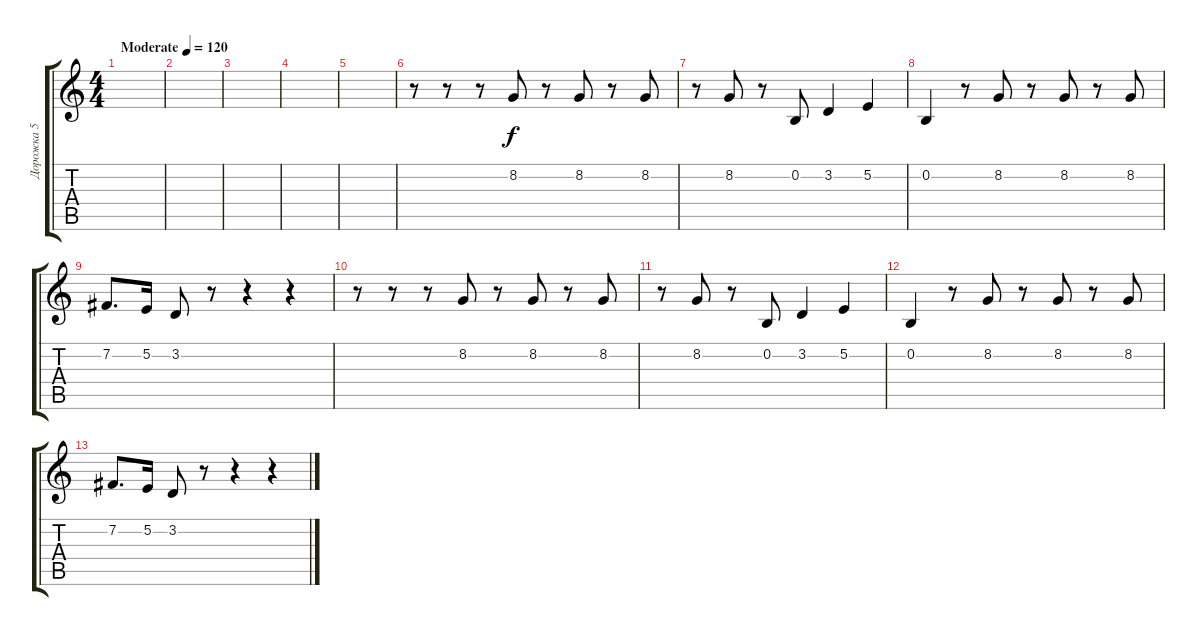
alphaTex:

\track ("Дорожка 5" "Дорожка 5") {instrument rockorgan}
\staff {score tabs}
\tuning (E4 B3 G3 D3 A2 E2) {hide}
\ts (4 4)
\tempo (120 "Moderate")
\clef g2
\ks c
|
|
|
|
|
r.8 r.8 r.8 8.2.8 r.8 8.2.8 r.8 8.2.8 |
r.8 8.2.8 r.8 0.2.8 3.2.4 5.2.4 |
0.2.4 r.8 8.2.8 r.8 8.2.8 r.8 8.2.8 |
7.2.8{d} 5.2.16 3.2.8 r.8 r.4 r.4 |
r.8 r.8 r.8 8.2.8 r.8 8.2.8 r.8 8.2.8 |
r.8 8.2.8 r.8 0.2.8 3.2.4 5.2.4 |
0.2.4 r.8 8.2.8 r.8 8.2.8 r.8 8.2.8 |
7.2.8{d} 5.2.16 3.2.8 r.8 r.4 r.4
